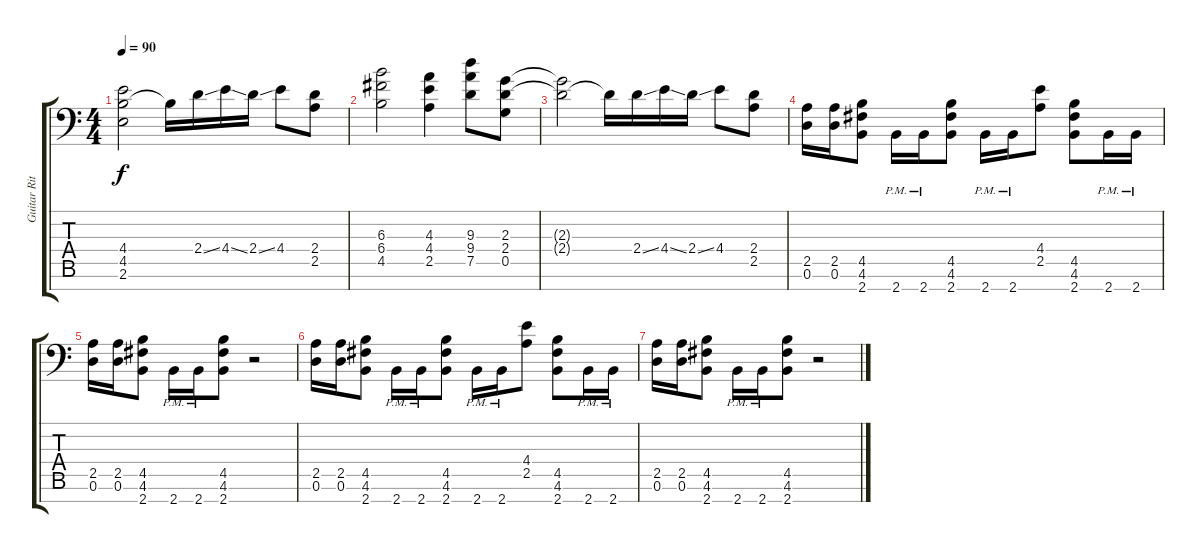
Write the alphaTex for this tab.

\track ("Guitar Ritm" "Guitar Rit") {instrument distortionguitar}
\staff {score tabs}
\tuning (D4 A3 F3 C3 G2 D2 A1) {hide}
\ts (4 4)
\tempo 90
\clef f4
\ks c
(4.4{t} 4.5{t} 2.6{t}).2{dy f} 4.5{t}.16 2.4{ss}.16 4.4{ss}.16 2.4{ss}.16 4.4.8 (2.4 2.5).8 |
(6.3 6.4 4.5).2 (4.3 4.4 2.5).4 (9.3 9.4 7.5).8 (2.3 2.4 0.5).8 |
(2.3{t} 2.4{t}).2 2.4{t}.16 2.4{ss}.16 4.4{ss}.16 2.4{ss}.16 4.4.8 (2.4 2.5).8 |
(2.5 0.6).16 (2.5 0.6).16 (4.5 4.6 2.7).8 2.7{pm}.16 2.7{pm}.16 (4.5 4.6 2.7).8 2.7{pm}.16 2.7{pm}.16 (4.4 2.5).8 (4.5 4.6 2.7).8 2.7{pm}.16 2.7{pm}.16 |
(2.5 0.6).16 (2.5 0.6).16 (4.5 4.6 2.7).8 2.7{pm}.16 2.7{pm}.16 (4.5 4.6 2.7).8 r.2 |
(2.5 0.6).16 (2.5 0.6).16 (4.5 4.6 2.7).8 2.7{pm}.16 2.7{pm}.16 (4.5 4.6 2.7).8 2.7{pm}.16 2.7{pm}.16 (4.4 2.5).8 (4.5 4.6 2.7).8 2.7{pm}.16 2.7{pm}.16 |
(2.5 0.6).16 (2.5 0.6).16 (4.5 4.6 2.7).8 2.7{pm}.16 2.7{pm}.16 (4.5 4.6 2.7).8 r.2
